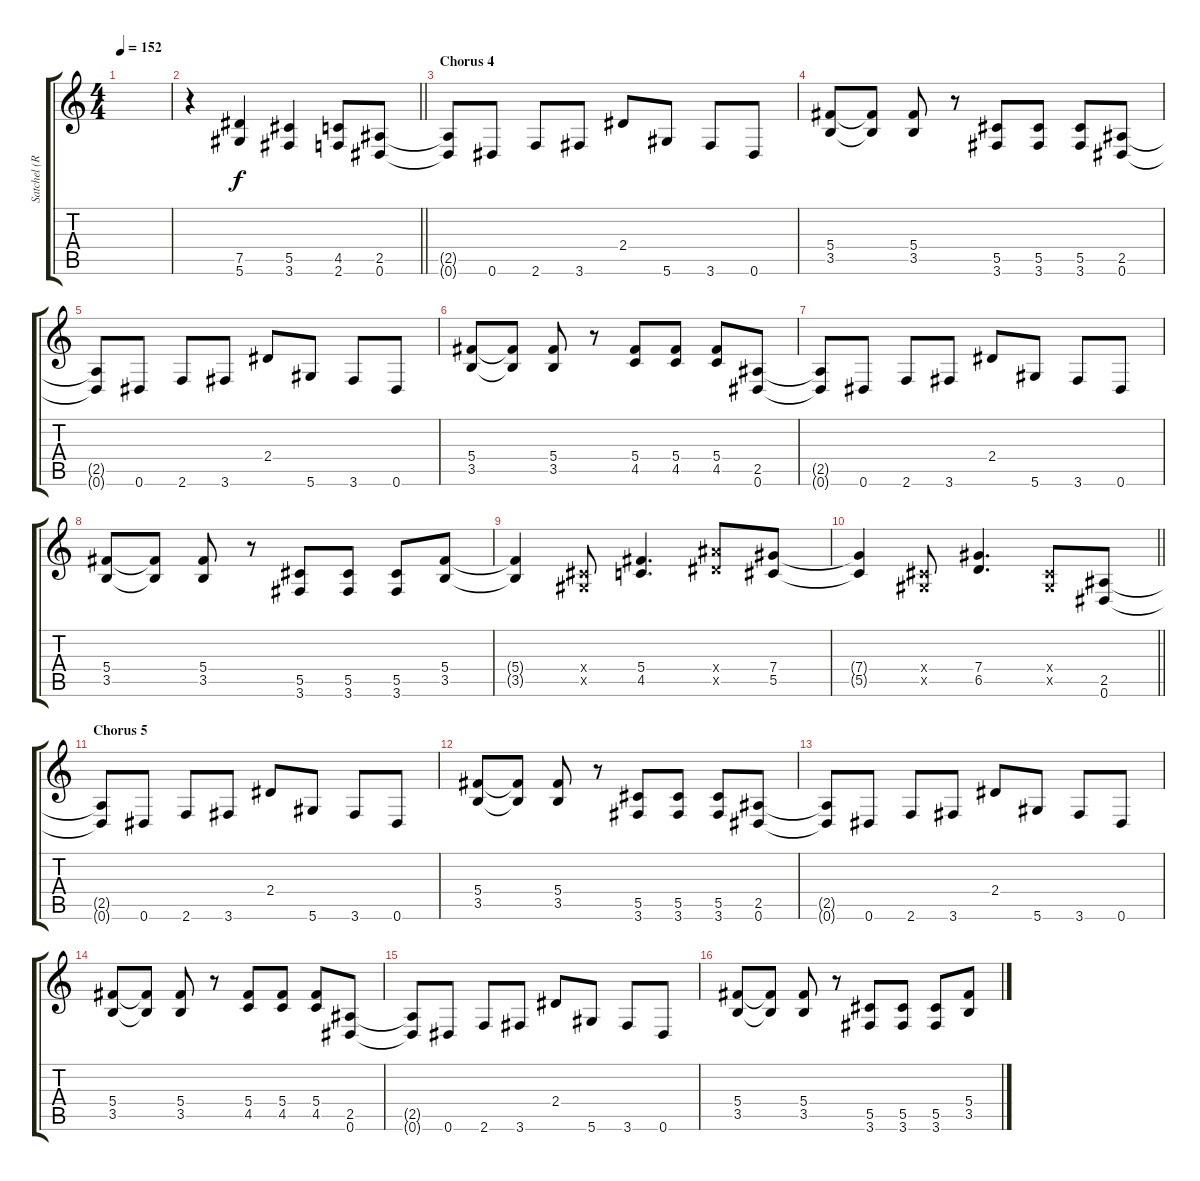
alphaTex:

\track ("Satchel (Rhythm 2)" "Satchel (R") {instrument distortionguitar}
\staff {score tabs}
\tuning (Eb4 Bb3 Gb3 Db3 Ab2 Eb2) {hide}
\ts (4 4)
\tempo 152
\clef g2
\ks c
|
\barLineRight lightlight
r.4{volume 0} (7.5 5.6).4{volume 8 instrument distortionguitar} (5.5 3.6).4 (4.5 2.6).8 (2.5 0.6).8 |
\section ("" "Chorus 4")
(2.5{t} 0.6{t}).8 0.6.8 2.6.8 3.6.8 2.4.8 5.6.8 3.6.8 0.6.8 |
(5.4 3.5).8 (5.4{t} 3.5{t}).8 (5.4 3.5).8 r.8 (5.5 3.6).8 (5.5 3.6).8 (5.5 3.6).8 (2.5 0.6).8 |
(2.5{t} 0.6{t}).8 0.6.8 2.6.8 3.6.8 2.4.8 5.6.8 3.6.8 0.6.8 |
(5.4 3.5).8 (5.4{t} 3.5{t}).8 (5.4 3.5).8 r.8 (5.4 4.5).8 (5.4 4.5).8 (5.4 4.5).8 (2.5 0.6).8 |
(2.5{t} 0.6{t}).8 0.6.8 2.6.8 3.6.8 2.4.8 5.6.8 3.6.8 0.6.8 |
(5.4 3.5).8 (5.4{t} 3.5{t}).8 (5.4 3.5).8 r.8 (5.5 3.6).8 (5.5 3.6).8 (5.5 3.6).8 (5.4 3.5).8 |
(5.4{t} 3.5{t}).4 (0.4{x} 0.5{x}).8 (5.4 4.5).4{d} (9.4{x} 7.5{x}).8 (7.4 5.5).8 |
\barLineRight lightlight
(7.4{t} 5.5{t}).4 (0.4{x} 0.5{x}).8 (7.4 6.5).4{d} (0.4{x} 0.5{x}).8 (2.5 0.6).8 |
\section ("" "Chorus 5")
(2.5{t} 0.6{t}).8 0.6.8 2.6.8 3.6.8 2.4.8 5.6.8 3.6.8 0.6.8 |
(5.4 3.5).8 (5.4{t} 3.5{t}).8 (5.4 3.5).8 r.8 (5.5 3.6).8 (5.5 3.6).8 (5.5 3.6).8 (2.5 0.6).8 |
(2.5{t} 0.6{t}).8 0.6.8 2.6.8 3.6.8 2.4.8 5.6.8 3.6.8 0.6.8 |
(5.4 3.5).8 (5.4{t} 3.5{t}).8 (5.4 3.5).8 r.8 (5.4 4.5).8 (5.4 4.5).8 (5.4 4.5).8 (2.5 0.6).8 |
(2.5{t} 0.6{t}).8 0.6.8 2.6.8 3.6.8 2.4.8 5.6.8 3.6.8 0.6.8 |
(5.4 3.5).8 (5.4{t} 3.5{t}).8 (5.4 3.5).8 r.8 (5.5 3.6).8 (5.5 3.6).8 (5.5 3.6).8 (5.4 3.5).8
